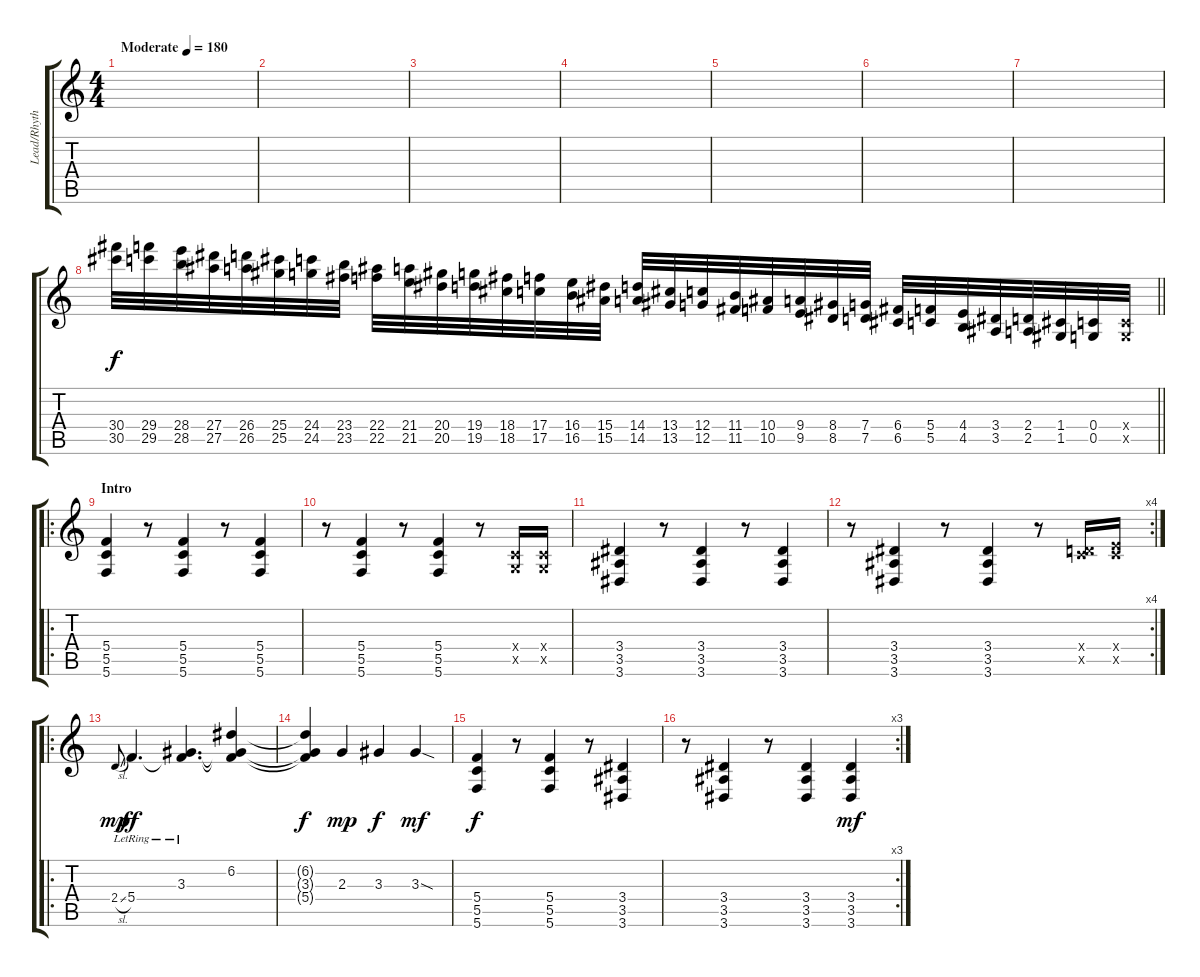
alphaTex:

\track ("Lead/Rhythm Guitar" "Lead/Rhyth") {instrument distortionguitar}
\staff {score tabs}
\tuning (D4 A3 F3 C3 G2 C2) {hide}
\ts (4 4)
\tempo (180 "Moderate")
\clef g2
\ks c
|
|
|
|
|
|
|
\barLineRight lightlight
(30.4 30.5).32{instrument guitarfretnoise} (29.4 29.5).32 (28.4 28.5).32 (27.4 27.5).32 (26.4 26.5).32 (25.4 25.5).32 (24.4 24.5).32 (23.4 23.5).32 (22.4 22.5).32 (21.4 21.5).32 (20.4 20.5).32 (19.4 19.5).32 (18.4 18.5).32 (17.4 17.5).32 (16.4 16.5).32 (15.4 15.5).32 (14.4 14.5).32 (13.4 13.5).32 (12.4 12.5).32 (11.4 11.5).32 (10.4 10.5).32 (9.4 9.5).32 (8.4 8.5).32 (7.4 7.5).32 (6.4 6.5).32 (5.4 5.5).32 (4.4 4.5).32 (3.4 3.5).32 (2.4 2.5).32 (1.4 1.5).32 (0.4 0.5).32 (0.4{x} 0.5{x}).32 |
\ro
\section ("" "Intro")
(5.4 5.5 5.6).4{instrument distortionguitar} r.8 (5.4 5.5 5.6).4 r.8 (5.4 5.5 5.6).4 |
r.8 (5.4 5.5 5.6).4 r.8 (5.4 5.5 5.6).4 r.8 (0.4{x} 0.5{x}).16 (0.4{x} 0.5{x}).16 |
(3.4 3.5 3.6).4 r.8 (3.4 3.5 3.6).4 r.8 (3.4 3.5 3.6).4 |
\rc 4
r.8 (3.4 3.5 3.6).4 r.8 (3.4 3.5 3.6).4 r.8 (0.4{x} 7.5{x}).16 (0.4{x} 9.5{x}).16 |
\ro
2.4{sl}.8{gr onbeat dy mp} 5.4{lr}.4{d dy ff volume 16} (3.3{lr} 5.4{t}).4{d} (6.2 3.3{t} 5.4{t}).4 |
(6.2{t} 3.3{t} 5.4{t}).4{dy f} 2.3.4{dy mp} 3.3.4{dy f} 3.3{sod}.4{dy mf} |
(5.4 5.5 5.6).4{dy f} r.8 (5.4 5.5 5.6).4 r.8 (3.4 3.5 3.6).4 |
\rc 3
r.8 (3.4 3.5 3.6).4 r.8 (3.4 3.5 3.6).4 (3.4 3.5 3.6).4{dy mf}
